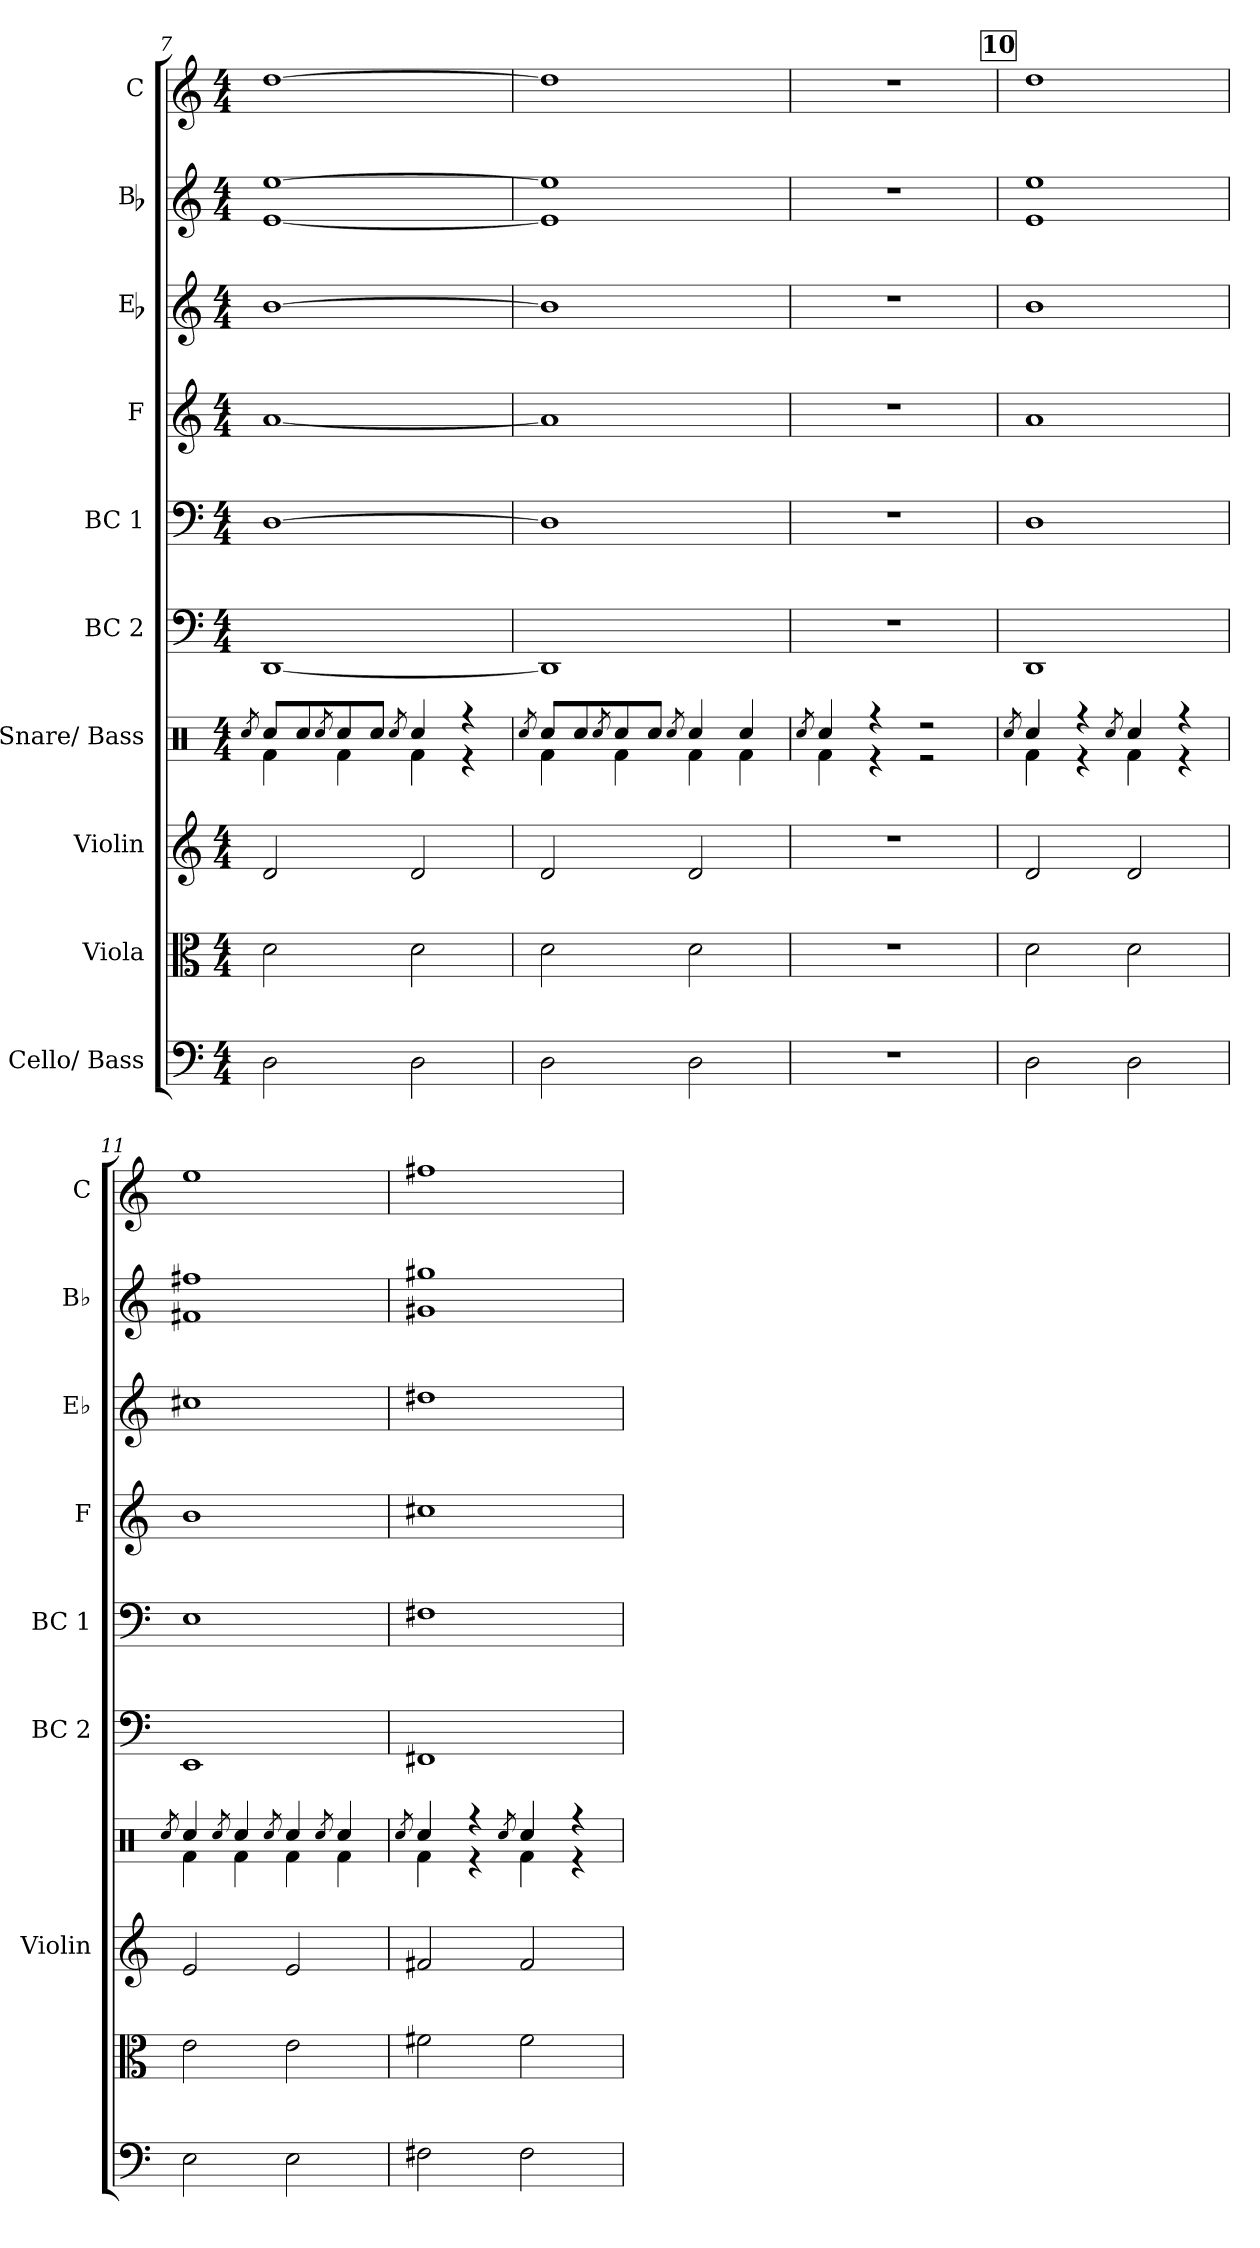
**kern	**kern	**kern	**kern	**kern	**kern	**kern	**kern	**kern	**kern
*part10	*part9	*part8	*part7	*part6	*part5	*part4	*part3	*part2	*part1
*staff10	*staff9	*staff8	*staff7	*staff6	*staff5	*staff4	*staff3	*staff2	*staff1
*I"Cello/ Bass	*I"Viola	*I"Violin	*I"Snare/ Bass	*I"BC 2	*I"BC 1	*I"F	*I"Eb	*I"Bb	*I"C
*	*	*I'Violin	*	*I'BC 2	*I'BC 1	*I'F	*I'Eb	*I'Bb	*I'C
*clefF4	*clefC3	*clefG2	*clefX	*clefF4	*clefF4	*clefG2	*clefG2	*clefG2	*clefG2
*	*	*	*	*	*	*ITrd4c7	*ITrd5c9	*ITrd1c2	*
*k[]	*k[]	*k[]	*k[]	*k[]	*k[]	*k[b-]	*k[b-e-a-]	*k[b-e-]	*k[]
*M4/4	*M4/4	*M4/4	*M4/4	*M4/4	*M4/4	*M4/4	*M4/4	*M4/4	*M4/4
=7	=7	=7	=7	=7	=7	=7	=7	=7	=7
.	.	.	8qRcci/	.	.	.	.	.	.
*	*	*	*^	*	*	*	*	*	*
2Di\	2di\	2di/	8Rcci/L	4Rfi\	[<1DDi	[>1Di	[<1di	[>1di	[<1di [>1ddi	[>1ddi
.	.	.	8Rcci/	.	.	.	.	.	.	.
.	.	.	8qRcci/	.	.	.	.	.	.	.
.	.	.	8Rcci/	4Rfi\	.	.	.	.	.	.
.	.	.	8Rcci/J	.	.	.	.	.	.	.
.	.	.	8qRcci/	.	.	.	.	.	.	.
2Di\	2di\	2di/	4Rcci/	4Rfi\	.	.	.	.	.	.
.	.	.	4r	4r	.	.	.	.	.	.
=8	=8	=8	=8	=8	=8	=8	=8	=8	=8	=8
.	.	.	8qRcci/	.	.	.	.	.	.	.
2Di\	2di\	2di/	8Rcci/L	4Rfi\	1DDi]	1Di]	1di]	1di]	1di] 1ddi]	1ddi]
.	.	.	8Rcci/	.	.	.	.	.	.	.
.	.	.	8qRcci/	.	.	.	.	.	.	.
.	.	.	8Rcci/	4Rfi\	.	.	.	.	.	.
.	.	.	8Rcci/J	.	.	.	.	.	.	.
.	.	.	8qRcci/	.	.	.	.	.	.	.
2Di\	2di\	2di/	4Rcci/	4Rfi\	.	.	.	.	.	.
.	.	.	4Rcci/	4Rfi\	.	.	.	.	.	.
!!LO:LB:g=z
=9	=9	=9	=9	=9	=9	=9	=9	=9	=9	=9
.	.	.	8qRcci/	.	.	.	.	.	.	.
1r	1r	1r	4Rcci/	4Rfi\	1r	1r	1r	1r	1r	1r
.	.	.	4r	4r	.	.	.	.	.	.
.	.	.	2r	2r	.	.	.	.	.	.
!!LO:REH:place=s1:color=#000000:enc=box:fs=9.8061:t=10
=10	=10	=10	=10	=10	=10	=10	=10	=10	=10	=10
.	.	.	8qRcci/	.	.	.	.	.	.	.
2Di\	2di\	2di/	4Rcci/	4Rfi\	1DDi	1Di	1di	1di	1di 1ddi	1ddi
.	.	.	4r	4r	.	.	.	.	.	.
.	.	.	8qRcci/	.	.	.	.	.	.	.
2Di\	2di\	2di/	4Rcci/	4Rfi\	.	.	.	.	.	.
.	.	.	4r	4r	.	.	.	.	.	.
=11	=11	=11	=11	=11	=11	=11	=11	=11	=11	=11
.	.	.	8qRcci/	.	.	.	.	.	.	.
2Ei\	2ei\	2ei/	4Rcci/	4Rfi\	1EEi	1Ei	1ei	1eni	1eni 1eeni	1eei
.	.	.	8qRcci/	.	.	.	.	.	.	.
.	.	.	4Rcci/	4Rfi\	.	.	.	.	.	.
.	.	.	8qRcci/	.	.	.	.	.	.	.
2Ei\	2ei\	2ei/	4Rcci/	4Rfi\	.	.	.	.	.	.
.	.	.	8qRcci/	.	.	.	.	.	.	.
.	.	.	4Rcci/	4Rfi\	.	.	.	.	.	.
=12	=12	=12	=12	=12	=12	=12	=12	=12	=12	=12
.	.	.	8qRcci/	.	.	.	.	.	.	.
2F#Xi\	2f#Xi\	2f#Xi/	4Rcci/	4Rfi\	1FF#Xi	1F#Xi	1f#Xi	1f#Xi	1f#Xi 1ff#Xi	1ff#Xi
.	.	.	4r	4r	.	.	.	.	.	.
.	.	.	8qRcci/	.	.	.	.	.	.	.
2F#i\	2f#i\	2f#i/	4Rcci/	4Rfi\	.	.	.	.	.	.
.	.	.	4r	4r	.	.	.	.	.	.
*	*	*	*v	*v	*	*	*	*	*	*
=	=	=	=	=	=	=	=	=	=
*-	*-	*-	*-	*-	*-	*-	*-	*-	*-
